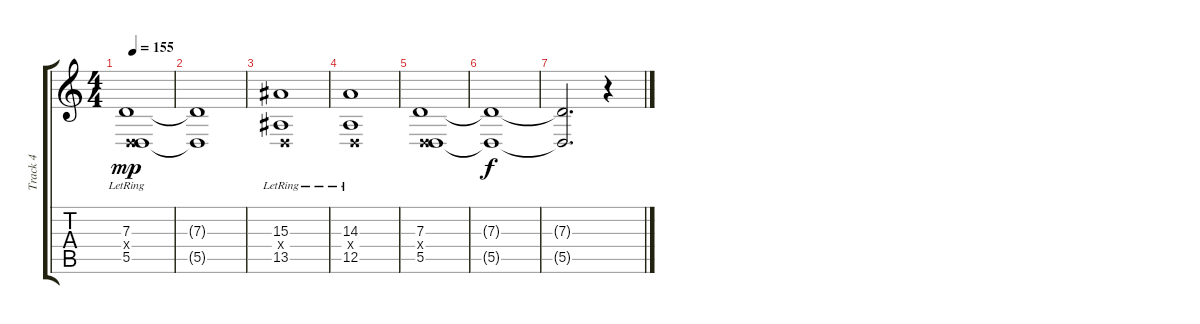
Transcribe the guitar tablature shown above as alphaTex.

\track ("Track 4" "Track 4") {instrument churchorgan}
\staff {score tabs}
\tuning (E4 B3 G3 D3 A2 D2) {hide}
\ts (4 4)
\tempo 155
\clef g2
\ks c
(7.3{lr} 0.4{x} 5.5{lr}).1{dy mp} |
(7.3{t} 5.5{t}).1 |
(15.3{lr} 0.4{x} 13.5{lr}).1 |
(14.3{lr} 0.4{x} 12.5{lr}).1 |
(7.3 0.4{x} 5.5).1 |
(7.3{t} 5.5{t}).1{dy f} |
(7.3{t} 5.5{t}).2{d} r.4
